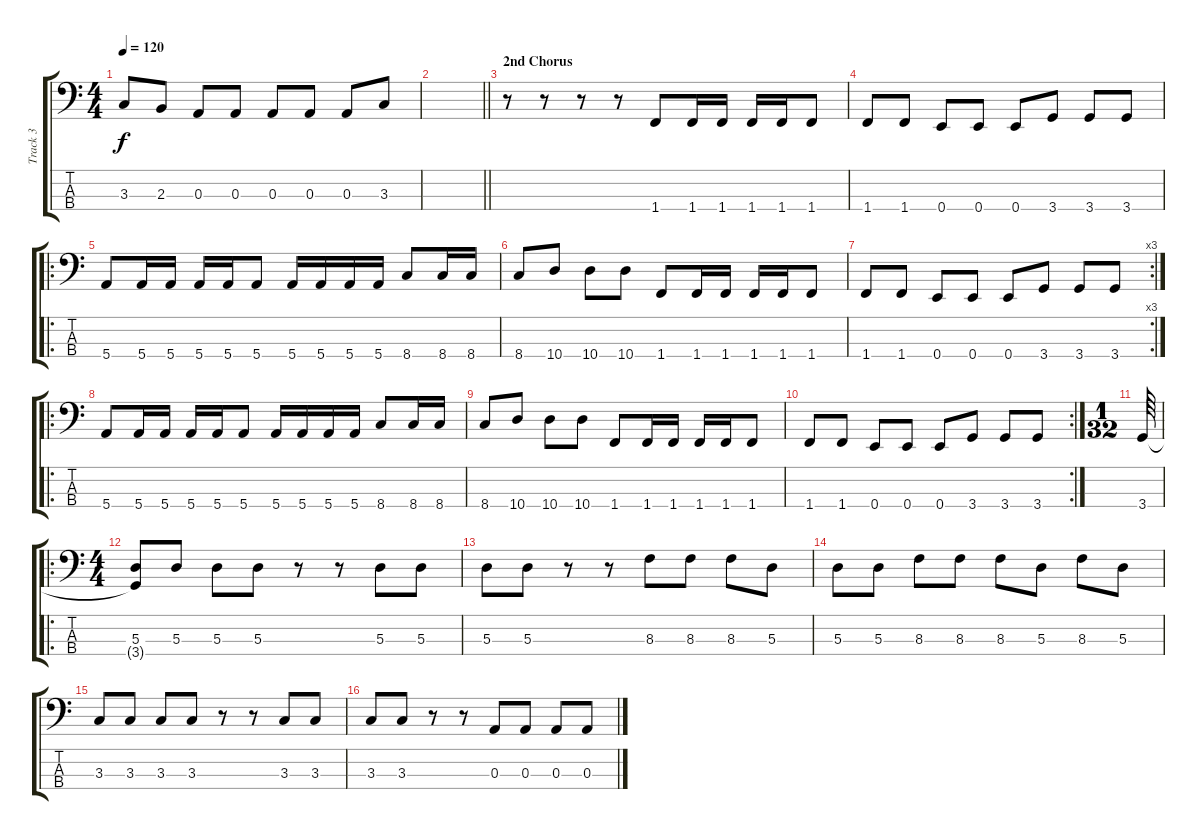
\track ("Track 3" "Track 3") {instrument electricbassfinger}
\staff {score tabs}
\tuning (G2 D2 A1 E1) {hide}
\ts (4 4)
\tempo 120
\clef f4
\ks c
3.3.8{dy f} 2.3.8 0.3.8 0.3.8 0.3.8 0.3.8 0.3.8 3.3.8 |
\barLineRight lightlight
|
\section ("" "2nd Chorus")
r.8 r.8 r.8 r.8 1.4.8 1.4.16 1.4.16 1.4.16 1.4.16 1.4.8 |
1.4.8 1.4.8 0.4.8 0.4.8 0.4.8 3.4.8 3.4.8 3.4.8 |
\ro
5.4.8 5.4.16 5.4.16 5.4.16 5.4.16 5.4.8 5.4.16 5.4.16 5.4.16 5.4.16 8.4.8 8.4.16 8.4.16 |
8.4.8 10.4.8 10.4.8 10.4.8 1.4.8 1.4.16 1.4.16 1.4.16 1.4.16 1.4.8 |
\rc 3
1.4.8 1.4.8 0.4.8 0.4.8 0.4.8 3.4.8 3.4.8 3.4.8 |
\ro
5.4.8 5.4.16 5.4.16 5.4.16 5.4.16 5.4.8 5.4.16 5.4.16 5.4.16 5.4.16 8.4.8 8.4.16 8.4.16 |
8.4.8 10.4.8 10.4.8 10.4.8 1.4.8 1.4.16 1.4.16 1.4.16 1.4.16 1.4.8 |
\rc 2
1.4.8 1.4.8 0.4.8 0.4.8 0.4.8 3.4.8 3.4.8 3.4.8 |
\ts (1 32)
3.4.64 |
\ro
\ts (4 4)
(5.3 3.4{t}).8 5.3.8 5.3.8 5.3.8 r.8 r.8 5.3.8 5.3.8 |
5.3.8 5.3.8 r.8 r.8 8.3.8 8.3.8 8.3.8 5.3.8 |
5.3.8 5.3.8 8.3.8 8.3.8 8.3.8 5.3.8 8.3.8 5.3.8 |
3.3.8 3.3.8 3.3.8 3.3.8 r.8 r.8 3.3.8 3.3.8 |
3.3.8 3.3.8 r.8 r.8 0.3.8 0.3.8 0.3.8 0.3.8
